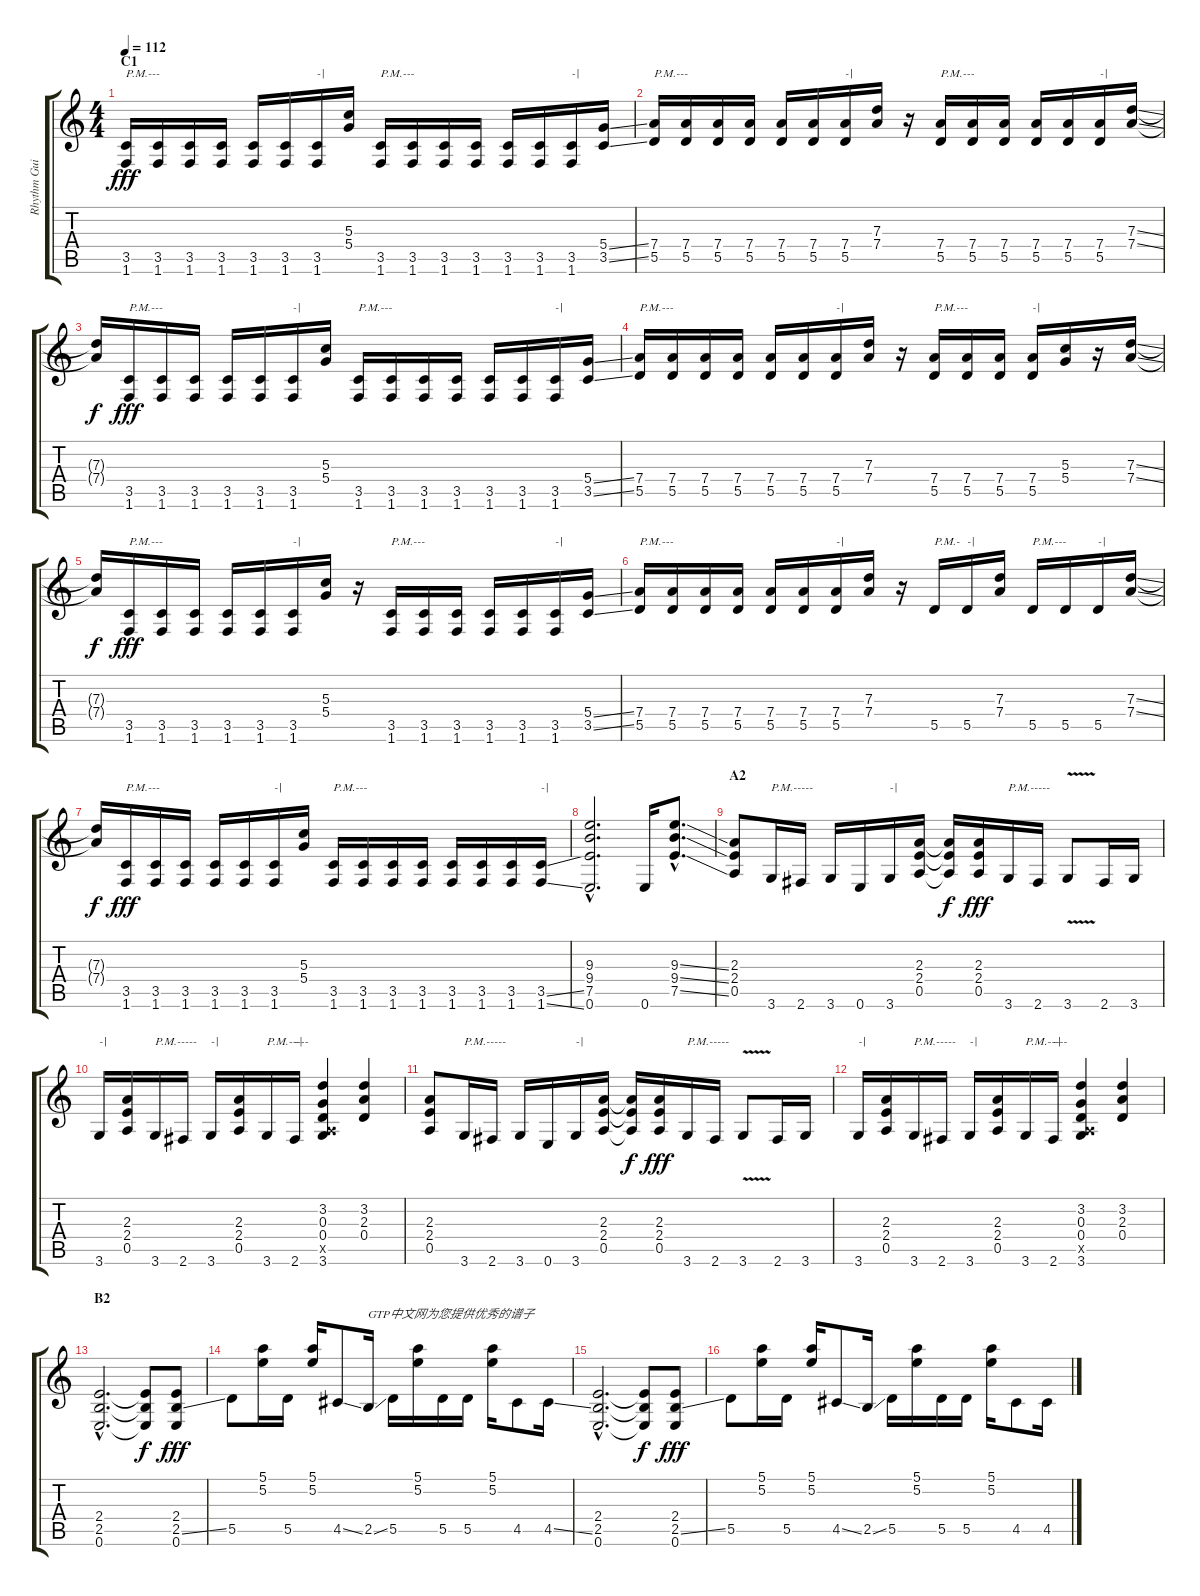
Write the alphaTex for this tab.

\track ("Rhythm Guitar" "Rhythm Gui") {instrument distortionguitar}
\staff {score tabs}
\tuning (E4 B3 G3 D3 A2 E2) {hide}
\ts (4 4)
\section ("" "C1")
\tempo 112
\clef g2
\ks c
(3.5 1.6).16{txt "P.M.---" dy fff} (3.5 1.6).16 (3.5 1.6).16 (3.5 1.6).16 (3.5 1.6).16 (3.5 1.6).16 (3.5 1.6).16{txt "-|"} (5.3 5.4).16 (3.5 1.6).16{txt "P.M.---"} (3.5 1.6).16 (3.5 1.6).16 (3.5 1.6).16 (3.5 1.6).16 (3.5 1.6).16 (3.5 1.6).16{txt "-|"} (5.4{ss} 3.5{ss}).16 |
(7.4 5.5).16{txt "P.M.---"} (7.4 5.5).16 (7.4 5.5).16 (7.4 5.5).16 (7.4 5.5).16 (7.4 5.5).16 (7.4 5.5).16{txt "-|"} (7.3 7.4).16 r.16 (7.4 5.5).16{txt "P.M.---"} (7.4 5.5).16 (7.4 5.5).16 (7.4 5.5).16 (7.4 5.5).16 (7.4 5.5).16{txt "-|"} (7.3{ss} 7.4{ss}).16 |
(7.3{t} 7.4{t}).16{dy f} (3.5 1.6).16{txt "P.M.---" dy fff} (3.5 1.6).16 (3.5 1.6).16 (3.5 1.6).16 (3.5 1.6).16 (3.5 1.6).16{txt "-|"} (5.3 5.4).16 (3.5 1.6).16{txt "P.M.---"} (3.5 1.6).16 (3.5 1.6).16 (3.5 1.6).16 (3.5 1.6).16 (3.5 1.6).16 (3.5 1.6).16{txt "-|"} (5.4{ss} 3.5{ss}).16 |
(7.4 5.5).16{txt "P.M.---"} (7.4 5.5).16 (7.4 5.5).16 (7.4 5.5).16 (7.4 5.5).16 (7.4 5.5).16 (7.4 5.5).16{txt "-|"} (7.3 7.4).16 r.16 (7.4 5.5).16{txt "P.M.---"} (7.4 5.5).16 (7.4 5.5).16 (7.4 5.5).16{txt "-|"} (5.3 5.4).16 r.16 (7.3{ss} 7.4{ss}).16 |
(7.3{t} 7.4{t}).16{dy f} (3.5 1.6).16{txt "P.M.---" dy fff} (3.5 1.6).16 (3.5 1.6).16 (3.5 1.6).16 (3.5 1.6).16 (3.5 1.6).16{txt "-|"} (5.3 5.4).16 r.16 (3.5 1.6).16{txt "P.M.---"} (3.5 1.6).16 (3.5 1.6).16 (3.5 1.6).16 (3.5 1.6).16 (3.5 1.6).16{txt "-|"} (5.4{ss} 3.5{ss}).16 |
(7.4 5.5).16{txt "P.M.---"} (7.4 5.5).16 (7.4 5.5).16 (7.4 5.5).16 (7.4 5.5).16 (7.4 5.5).16 (7.4 5.5).16{txt "-|"} (7.3 7.4).16 r.16 5.5.16{txt "P.M.-"} 5.5.16{txt "-|"} (7.3 7.4).16 5.5.16{txt "P.M.---"} 5.5.16 5.5.16{txt "-|"} (7.3{ss} 7.4{ss}).16 |
(7.3{t} 7.4{t}).16{dy f} (3.5 1.6).16{txt "P.M.---" dy fff} (3.5 1.6).16 (3.5 1.6).16 (3.5 1.6).16 (3.5 1.6).16 (3.5 1.6).16{txt "-|"} (5.3 5.4).16 (3.5 1.6).16{txt "P.M.---"} (3.5 1.6).16 (3.5 1.6).16 (3.5 1.6).16 (3.5 1.6).16 (3.5 1.6).16 (3.5 1.6).16 (3.5{ss} 1.6{ss}).16{txt "-|"} |
(9.3{hac} 9.4{hac} 7.5{hac} 0.6{hac}).2{d} 0.6.16 (9.3{ss hac} 9.4{ss hac} 7.5{ss hac}).8{d} |
\section ("" "A2")
(2.3 2.4 0.5).8 3.6.16{txt "P.M.-----"} 2.6.16 3.6.16 0.6.16 3.6.16{txt "-|"} (2.3 2.4 0.5).16 (2.3{t} 2.4{t} 0.5{t}).16{dy f} (2.3 2.4 0.5).16{dy fff} 3.6.16{txt "P.M.-----"} 2.6.16 3.6{v}.8 2.6.16 3.6.16 |
3.6.16{txt "-|"} (2.3 2.4 0.5).16 3.6.16{txt "P.M.-----"} 2.6.16 3.6.16{txt "-|"} (2.3 2.4 0.5).16 3.6.16{txt "P.M.-----"} 2.6.16{txt "-|"} (3.2 0.3 0.4 0.5{x} 3.6).4 (3.2 2.3 0.4).4 |
(2.3 2.4 0.5).8 3.6.16{txt "P.M.-----"} 2.6.16 3.6.16 0.6.16 3.6.16{txt "-|"} (2.3 2.4 0.5).16 (2.3{t} 2.4{t} 0.5{t}).16{dy f} (2.3 2.4 0.5).16{dy fff} 3.6.16{txt "P.M.-----"} 2.6.16 3.6{v}.8 2.6.16 3.6.16 |
3.6.16{txt "-|"} (2.3 2.4 0.5).16 3.6.16{txt "P.M.-----"} 2.6.16 3.6.16{txt "-|"} (2.3 2.4 0.5).16 3.6.16{txt "P.M.-----"} 2.6.16{txt "-|"} (3.2 0.3 0.4 0.5{x} 3.6).4 (3.2 2.3 0.4).4 |
\section ("" "B2")
(2.4{hac} 2.5{hac} 0.6{hac}).2{d} (2.4{t} 2.5{t} 0.6{t}).8{dy f} (2.4 2.5{ss} 0.6).8{dy fff} |
5.5.8 (5.1 5.2).16 5.5.16 (5.1 5.2).16 4.5{ss}.8 2.5{ss}.16{txt "GTP中文网为您提供优秀的谱子"} 5.5.16 (5.1 5.2).16 5.5.16 5.5.16 (5.1 5.2).16 4.5.8 4.5{ss}.16 |
(2.4{hac} 2.5{hac} 0.6{hac}).2{d} (2.4{t} 2.5{t} 0.6{t}).8{dy f} (2.4 2.5{ss} 0.6).8{dy fff} |
5.5.8 (5.1 5.2).16 5.5.16 (5.1 5.2).16 4.5{ss}.8 2.5{ss}.16 5.5.16 (5.1 5.2).16 5.5.16 5.5.16 (5.1 5.2).16 4.5.8 4.5{ss}.16
